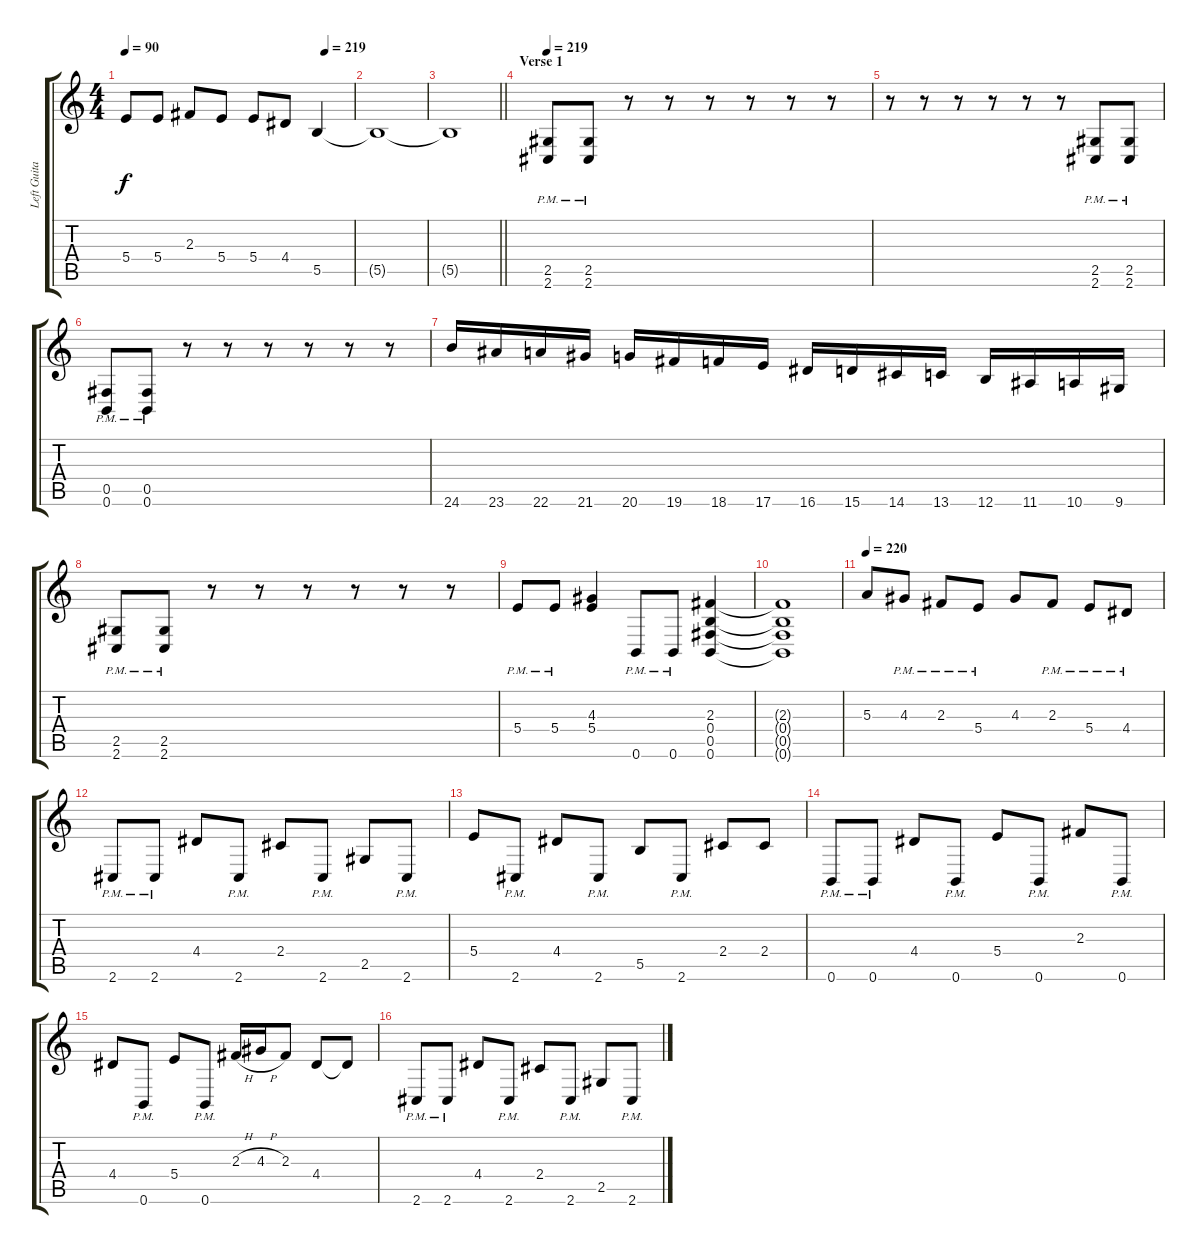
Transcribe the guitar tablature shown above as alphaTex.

\track ("Left Guitar" "Left Guita") {instrument distortionguitar}
\staff {score tabs}
\tuning (Db4 Ab3 E3 B2 Gb2 B1) {hide}
\ts (4 4)
\tempo 90
\tempo (219 0.875)
\clef g2
\ks c
5.4{t}.8{dy f} 5.4.8 2.3.8 5.4.8 5.4.8 4.4.8 5.5.4 |
5.5{t}.1 |
\barLineRight lightlight
5.5{t}.1 |
\section ("" "Verse 1")
\tempo 219
(2.5{pm} 2.6{pm}).8 (2.5{pm} 2.6{pm}).8 r.8 r.8 r.8 r.8 r.8 r.8 |
r.8 r.8 r.8 r.8 r.8 r.8 (2.5{pm} 2.6{pm}).8 (2.5{pm} 2.6{pm}).8 |
(0.5{pm} 0.6{pm}).8 (0.5{pm} 0.6{pm}).8 r.8 r.8 r.8 r.8 r.8 r.8 |
24.6.16{instrument guitarfretnoise} 23.6.16 22.6.16 21.6.16 20.6.16 19.6.16 18.6.16 17.6.16 16.6.16 15.6.16 14.6.16 13.6.16 12.6.16 11.6.16 10.6.16 9.6.16 |
(2.5{pm} 2.6{pm}).8{instrument distortionguitar} (2.5{pm} 2.6{pm}).8 r.8 r.8 r.8 r.8 r.8 r.8 |
5.4{pm}.8 5.4{pm}.8 (4.3 5.4).4 0.6{pm}.8 0.6{pm}.8 (2.3 0.4 0.5 0.6).4 |
(2.3{t} 0.4{t} 0.5{t} 0.6{t}).1 |
\tempo 220
5.3.8 4.3{pm}.8 2.3{pm}.8 5.4{pm}.8 4.3.8 2.3{pm}.8 5.4{pm}.8 4.4{pm}.8 |
2.6{pm}.8 2.6{pm}.8 4.4.8 2.6{pm}.8 2.4.8 2.6{pm}.8 2.5.8 2.6{pm}.8 |
5.4.8 2.6{pm}.8 4.4.8 2.6{pm}.8 5.5.8 2.6{pm}.8 2.4.8 2.4.8 |
0.6{pm}.8 0.6{pm}.8 4.4.8 0.6{pm}.8 5.4.8 0.6{pm}.8 2.3.8 0.6{pm}.8 |
4.4.8 0.6{pm}.8 5.4.8 0.6{pm}.8 2.3{h}.16 4.3{h}.16 2.3.8 4.4.8 4.4{t}.8 |
2.6{pm}.8 2.6{pm}.8 4.4.8 2.6{pm}.8 2.4.8 2.6{pm}.8 2.5.8 2.6{pm}.8
